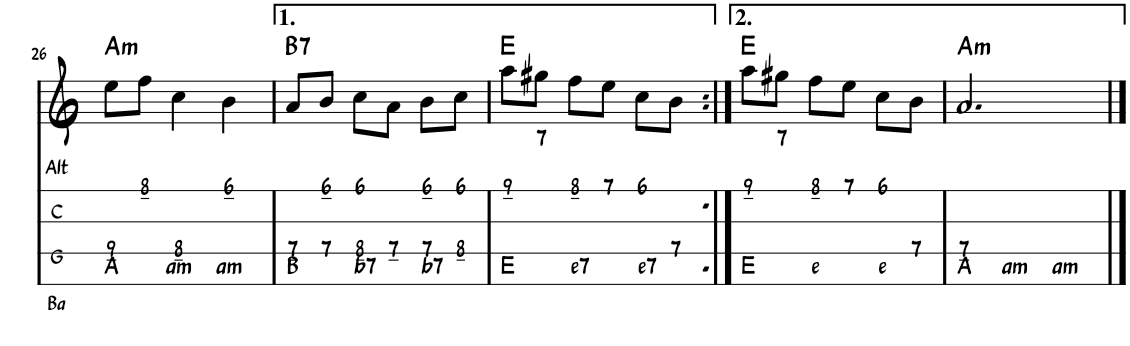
**kern	**text	**text	**text	**text	**kern	**text	**text	**text	**harte
*part2	*part2	*part2	*part2	*part2	*part1	*part1	*part1	*part1	*part1
*staff2	*staff2	*staff2	*staff2	*staff2	*staff1	*staff1	*staff1	*staff1	*
*I"Alt  C  G  Ba	*	*	*	*	*I"Harmonica	*	*	*	*
*I'Alt  C  G  Ba	*	*	*	*	*I'Hmca	*	*	*	*
!!LO:PB:g=z
*clefG2	*	*	*	*	*clefG2	*	*	*	*
*k[]	*	*	*	*	*k[]	*	*	*	*
*M3/4	*	*	*	*	*M3/4	*	*	*	*
=26	=26	=26	=26	=26	=26	=26	=26	=26	=26
!	!	!	!	!LO:LY:b	!	!	!	!LO:LY:b	!LO:H:kt=m
4ryy	.	.	.	A	8ee\L	.	.	9	A:min
!	!	!	!	!	!	!	!LO:LY:b	!	!
.	.	.	.	.	8ff\J	.	8	.	.
!	!	!	!	!LO:LY:b	!	!	!	!LO:LY:b	!
4ryy	.	.	.	am	4cc\	.	.	8	.
!	!	!	!	!LO:LY:b	!	!	!LO:LY:b	!	!
4ryy	.	.	.	am	4b\	.	6	.	.
=27	=27	=27	=27	=27	=27	=27	=27	=27	=27
!	!	!	!	!LO:LY:b	!	!	!	!LO:LY:b	!LO:H:kt=7
4ryy	.	.	.	B	8a/L	.	.	7	B:7
!	!	!	!	!	!	!	!LO:LY:b	!LO:LY:b	!
.	.	.	.	.	8b/J	.	6	7	.
!	!	!	!	!LO:LY:b	!	!	!LO:LY:b	!LO:LY:b	!
4ryy	.	.	.	b7	8cc\L	.	6	8	.
!	!	!	!	!	!	!	!	!LO:LY:b	!
.	.	.	.	.	8a\J	.	.	7	.
!	!	!	!	!LO:LY:b	!	!	!LO:LY:b	!LO:LY:b	!
4ryy	.	.	.	b7	8b\L	.	6	7	.
!	!	!	!	!	!	!	!LO:LY:b	!LO:LY:b	!
.	.	.	.	.	8cc\J	.	6	8	.
=28	=28	=28	=28	=28	=28	=28	=28	=28	=28
!	!	!	!	!LO:LY:b	!	!	!LO:LY:b	!	!
4ryy	.	.	.	E	8aa\L	.	9	.	E:maj
!	!	!	!	!	!	!LO:LY:b	!	!	!
.	.	.	.	.	8gg#X\J	7	.	.	.
!	!	!	!	!LO:LY:b	!	!	!LO:LY:b	!	!
4ryy	.	.	.	e7	8ff\L	.	8	.	.
!	!	!	!	!	!	!	!LO:LY:b	!	!
.	.	.	.	.	8ee\J	.	7	.	.
!	!	!	!	!LO:LY:b	!	!	!LO:LY:b	!	!
4ryy	.	.	.	e7	8cc\L	.	6	.	.
!	!	!	!	!	!	!	!	!LO:LY:b	!
.	.	.	.	.	8b\J	.	.	7	.
=29:|!	=29:|!	=29:|!	=29:|!	=29:|!	=29:|!	=29:|!	=29:|!	=29:|!	=29:|!
!	!	!	!	!LO:LY:b	!	!	!LO:LY:b	!	!
4ryy	.	.	.	E	8aa\L	.	9	.	E:maj
!	!	!	!	!	!	!LO:LY:b	!	!	!
.	.	.	.	.	8gg#X\J	7	.	.	.
!	!	!	!	!LO:LY:b	!	!	!LO:LY:b	!	!
4ryy	.	.	.	e	8ff\L	.	8	.	.
!	!	!	!	!	!	!	!LO:LY:b	!	!
.	.	.	.	.	8ee\J	.	7	.	.
!	!	!	!	!LO:LY:b	!	!	!LO:LY:b	!	!
4ryy	.	.	.	e	8cc\L	.	6	.	.
!	!	!	!	!	!	!	!	!LO:LY:b	!
.	.	.	.	.	8b\J	.	.	7	.
=30	=30	=30	=30	=30	=30	=30	=30	=30	=30
!	!	!	!	!LO:LY:b	!	!	!	!LO:LY:b	!LO:H:kt=m
4ryy	.	.	.	A	2.a/	.	.	7	A:min
!	!	!	!	!LO:LY:b	!	!	!	!	!
4ryy	.	.	.	am	.	.	.	.	.
!	!	!	!	!LO:LY:b	!	!	!	!	!
4ryy	.	.	.	am	.	.	.	.	.
==	==	==	==	==	==	==	==	==	==
*-	*-	*-	*-	*-	*-	*-	*-	*-	*-
